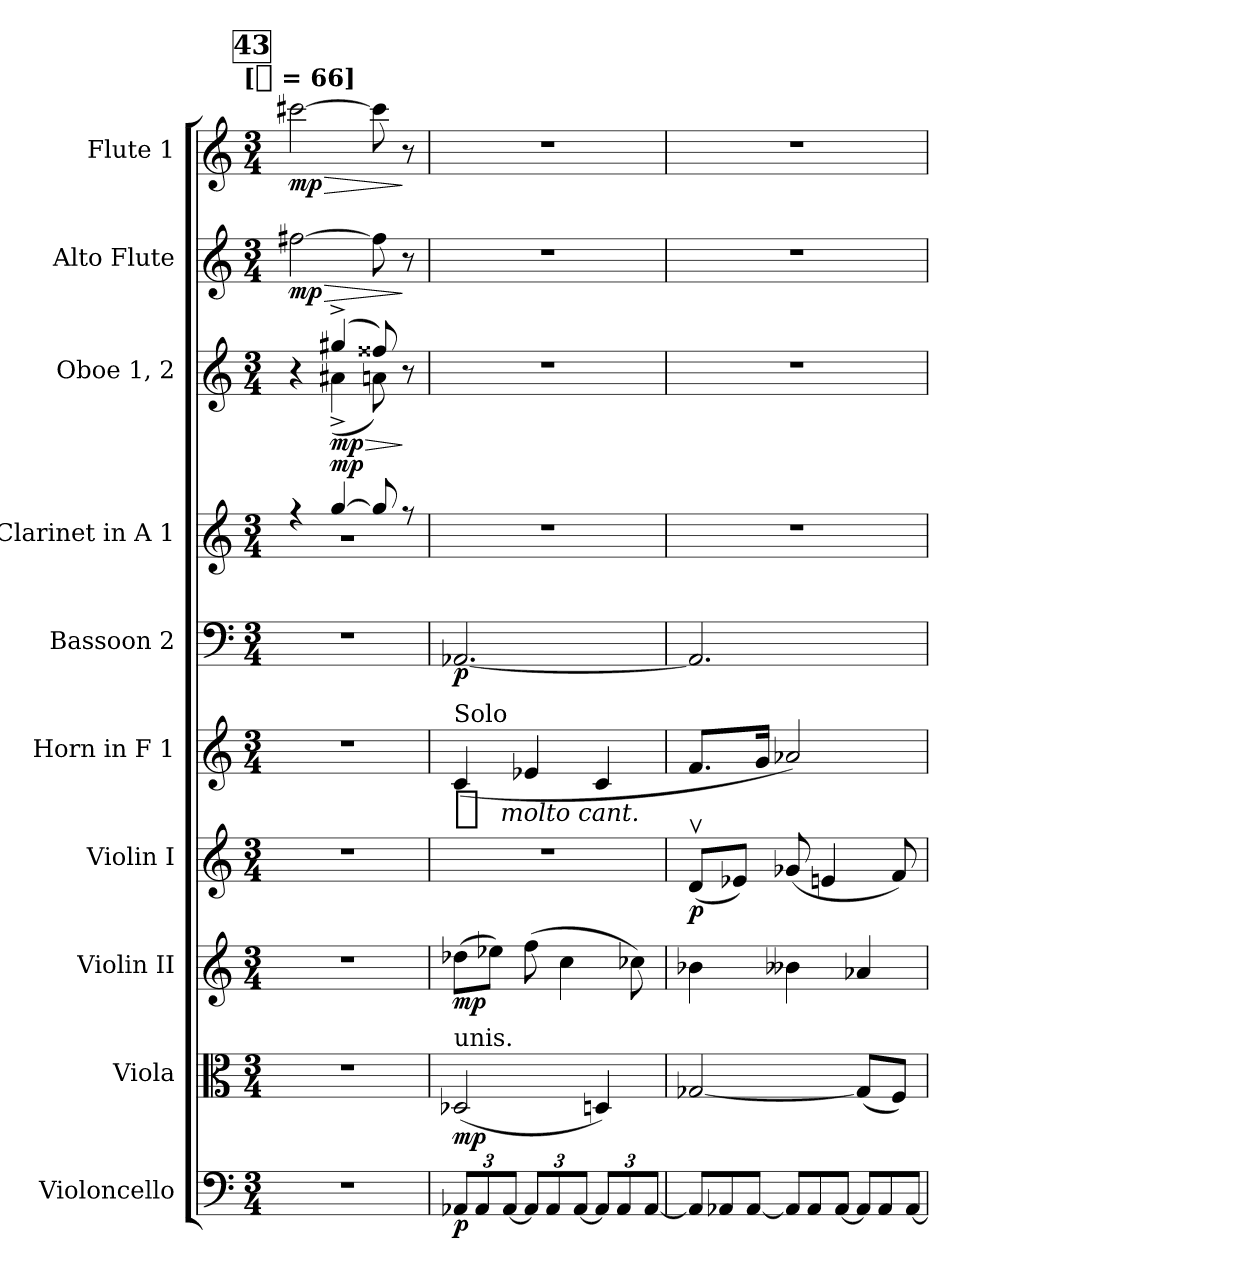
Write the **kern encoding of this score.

**kern	**dynam	**kern	**dynam	**kern	**dynam	**kern	**dynam	**kern	**dynam	**kern	**dynam	**kern	**dynam	**kern	**dynam	**kern	**dynam	**kern	**dynam
*part10	*part10	*part9	*part9	*part8	*part8	*part7	*part7	*part6	*part6	*part5	*part5	*part4	*part4	*part3	*part3	*part2	*part2	*part1	*part1
*staff10	*staff10	*staff9	*staff9	*staff8	*staff8	*staff7	*staff7	*staff6	*staff6	*staff5	*staff5	*staff4	*staff4	*staff3	*staff3	*staff2	*staff2	*staff1	*staff1
*I"Violoncello	*	*I"Viola	*	*I"Violin II	*	*I"Violin I	*	*I"Horn in F 1	*	*I"Bassoon 2	*	*I"Clarinet in A 1	*	*I"Oboe 1, 2	*	*I"Alto Flute	*	*I"Flute 1	*
*I'vc	*	*I'vla	*	*I'vn	*	*I'vn	*	*	*	*I'bn	*	*I'cl	*	*I'ob	*	*I'a-fl	*	*I'fl	*
*clefF4	*	*clefC3	*	*clefG2	*	*clefG2	*	*clefG2	*	*clefF4	*	*clefG2	*	*clefG2	*	*clefG2	*	*clefG2	*
*	*	*	*	*	*	*	*	*ITrd4c7	*	*	*	*ITrd2c3	*	*	*	*ITrd3c5	*	*	*
*k[]	*	*k[]	*	*k[]	*	*k[]	*	*k[b-]	*	*k[]	*	*k[f#c#g#]	*	*k[]	*	*k[f#]	*	*k[]	*
!!LO:TX:omd:t=[[quarter] = 66]
*M3/4	*	*M3/4	*	*M3/4	*	*M3/4	*	*M3/4	*	*M3/4	*	*M3/4	*	*M3/4	*	*M3/4	*	*M3/4	*
*MM66	*	*MM66	*	*MM66	*	*MM66	*	*MM66	*	*MM66	*	*MM66	*	*MM66	*	*MM66	*	*MM66	*
!!LO:REH:place=s1:t=43
=1	=1	=1	=1	=1	=1	=1	=1	=1	=1	=1	=1	=1	=1	=1	=1	=1	=1	=1	=1
*	*	*	*	*	*	*	*	*	*	*	*	*^	*	*^	*	*	*	*	*
!	!	!	!	!	!	!	!	!	!	!	!	!	!	!	!	!	!	!	!LO:HP:b	!	!LO:HP:b
4%3r	.	4%3r	.	4%3r	.	4%3r	.	4%3r	.	4%3r	.	4rff	4%3r	.	4r	4ryy	.	[2cc#X	> mp	[2ccc#X	> mp
!	!	!	!	!	!	!	!	!	!	!	!	!	!	!LO:DY:a	!	!	!LO:HP:b	!	!	!	!
.	.	.	.	.	.	.	.	.	.	.	.	[4ee	.	mp	(4gg#X^	(4a#X^	> mp	.	.	.	.
.	.	.	.	.	.	.	.	.	.	.	.	8ee]	.	.	8ff##X)	8an)	.	8cc#]	.	8ccc#]	.
.	.	.	.	.	.	.	.	.	.	.	.	8rff	.	.	8r	8ryy	]	8r	]	8r	]
*	*	*	*	*	*	*	*	*	*	*	*	*v	*v	*	*	*	*	*	*	*	*
=2	=2	=2	=2	=2	=2	=2	=2	=2	=2	=2	=2	=2	=2	=2	=2	=2	=2	=2	=2	=2
!	!	!	!	!	!	!	!	!LO:TX:a:t=Solo	!	!	!	!	!	!	!	!	!	!	!	!
!	!	!LO:TX:a:t=unis.	!	!	!	!	!	!	!	!	!	!	!	!	!	!	!	!	!	!
!	!	!	!	!	!	!	!	!	!LO:DY:t=%s molto cant.	!	!	!	!	!	!	!	!	!	!	!
*	*	*	*	*	*	*	*	*	*	*	*	*	*	*v	*v	*	*	*	*	*
12AA-XL	p	(2D-X	mp	(8dd-XL	mp	4%3r	.	(>4F	mp	[2.AA-X	p	4%3r	.	4%3r	.	4%3r	.	4%3r	.
12AA-	.	.	.	.	.	.	.	.	.	.	.	.	.	.	.	.	.	.	.
.	.	.	.	8ee-XJ)	.	.	.	.	.	.	.	.	.	.	.	.	.	.	.
[12AA-J	.	.	.	.	.	.	.	.	.	.	.	.	.	.	.	.	.	.	.
12AA-L]	.	.	.	(8ff	.	.	.	4A-X	.	.	.	.	.	.	.	.	.	.	.
12AA-	.	.	.	.	.	.	.	.	.	.	.	.	.	.	.	.	.	.	.
.	.	.	.	4cc	.	.	.	.	.	.	.	.	.	.	.	.	.	.	.
[12AA-J	.	.	.	.	.	.	.	.	.	.	.	.	.	.	.	.	.	.	.
12AA-L]	.	4Dn)	.	.	.	.	.	4F	.	.	.	.	.	.	.	.	.	.	.
12AA-	.	.	.	.	.	.	.	.	.	.	.	.	.	.	.	.	.	.	.
.	.	.	.	8cc-X)	.	.	.	.	.	.	.	.	.	.	.	.	.	.	.
[12AA-J	.	.	.	.	.	.	.	.	.	.	.	.	.	.	.	.	.	.	.
=3	=3	=3	=3	=3	=3	=3	=3	=3	=3	=3	=3	=3	=3	=3	=3	=3	=3	=3	=3
*Xtuplet	*	*	*	*	*	*	*	*	*	*	*	*	*	*	*	*	*	*	*
12AA-L]	.	[2G-X	.	4b-X	.	(8dvL	p	8.B-L	.	2.AA-]	.	4%3r	.	4%3r	.	4%3r	.	4%3r	.
12AA-X	.	.	.	.	.	.	.	.	.	.	.	.	.	.	.	.	.	.	.
.	.	.	.	.	.	8e-XJ)	.	.	.	.	.	.	.	.	.	.	.	.	.
[12AA-J	.	.	.	.	.	.	.	.	.	.	.	.	.	.	.	.	.	.	.
.	.	.	.	.	.	.	.	16cJk	.	.	.	.	.	.	.	.	.	.	.
12AA-L]	.	.	.	4b--X	.	(8g-X	.	2d-X)	.	.	.	.	.	.	.	.	.	.	.
12AA-	.	.	.	.	.	.	.	.	.	.	.	.	.	.	.	.	.	.	.
.	.	.	.	.	.	4en	.	.	.	.	.	.	.	.	.	.	.	.	.
[12AA-J	.	.	.	.	.	.	.	.	.	.	.	.	.	.	.	.	.	.	.
12AA-L]	.	(8G-L]	.	4a-X	.	.	.	.	.	.	.	.	.	.	.	.	.	.	.
12AA-	.	.	.	.	.	.	.	.	.	.	.	.	.	.	.	.	.	.	.
.	.	8FJ)	.	.	.	8f)	.	.	.	.	.	.	.	.	.	.	.	.	.
[12AA-J	.	.	.	.	.	.	.	.	.	.	.	.	.	.	.	.	.	.	.
=	=	=	=	=	=	=	=	=	=	=	=	=	=	=	=	=	=	=	=
*-	*-	*-	*-	*-	*-	*-	*-	*-	*-	*-	*-	*-	*-	*-	*-	*-	*-	*-	*-
